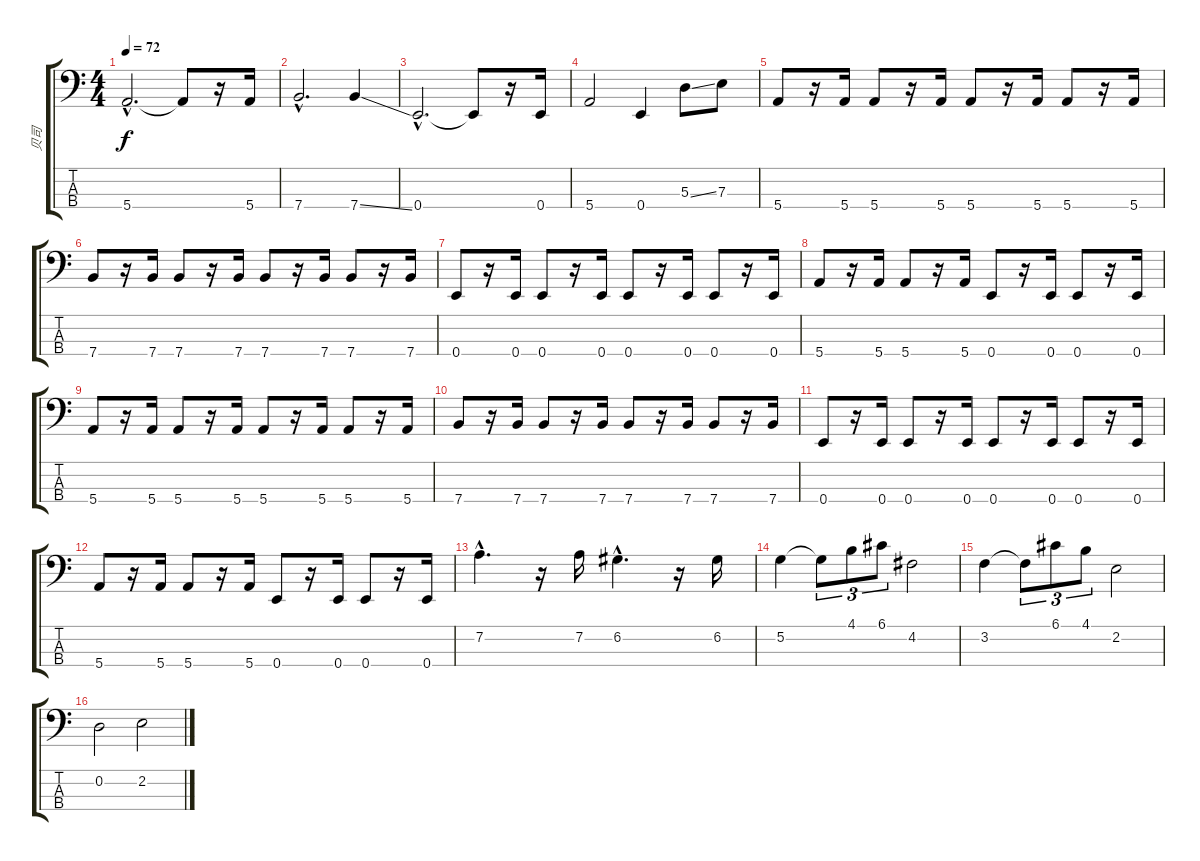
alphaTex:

\track ("贝司" "贝司") {instrument electricbasspick}
\staff {score tabs}
\tuning (G2 D2 A1 E1) {hide}
\ts (4 4)
\tempo 72
\clef f4
\ks c
5.4{hac}.2{d dy f} 5.4{t}.8 r.16 5.4.16 |
7.4{hac}.2{d} 7.4{ss}.4 |
0.4{hac}.2{d} 0.4{t}.8 r.16 0.4.16 |
5.4.2 0.4.4 5.3{ss}.8 7.3.8 |
5.4.8 r.16 5.4.16 5.4.8 r.16 5.4.16 5.4.8 r.16 5.4.16 5.4.8 r.16 5.4.16 |
7.4.8 r.16 7.4.16 7.4.8 r.16 7.4.16 7.4.8 r.16 7.4.16 7.4.8 r.16 7.4.16 |
0.4.8 r.16 0.4.16 0.4.8 r.16 0.4.16 0.4.8 r.16 0.4.16 0.4.8 r.16 0.4.16 |
5.4.8 r.16 5.4.16 5.4.8 r.16 5.4.16 0.4.8 r.16 0.4.16 0.4.8 r.16 0.4.16 |
5.4.8 r.16 5.4.16 5.4.8 r.16 5.4.16 5.4.8 r.16 5.4.16 5.4.8 r.16 5.4.16 |
7.4.8 r.16 7.4.16 7.4.8 r.16 7.4.16 7.4.8 r.16 7.4.16 7.4.8 r.16 7.4.16 |
0.4.8 r.16 0.4.16 0.4.8 r.16 0.4.16 0.4.8 r.16 0.4.16 0.4.8 r.16 0.4.16 |
5.4.8 r.16 5.4.16 5.4.8 r.16 5.4.16 0.4.8 r.16 0.4.16 0.4.8 r.16 0.4.16 |
7.2{hac}.4{d} r.16 7.2.16 6.2{hac}.4{d} r.16 6.2.16 |
5.2.4 5.2{t}.8{tu (3 2)} 4.1.8{tu (3 2)} 6.1.8{tu (3 2)} 4.2.2 |
3.2.4 3.2{t}.8{tu (3 2)} 6.1.8{tu (3 2)} 4.1.8{tu (3 2)} 2.2.2 |
0.2.2 2.2.2
